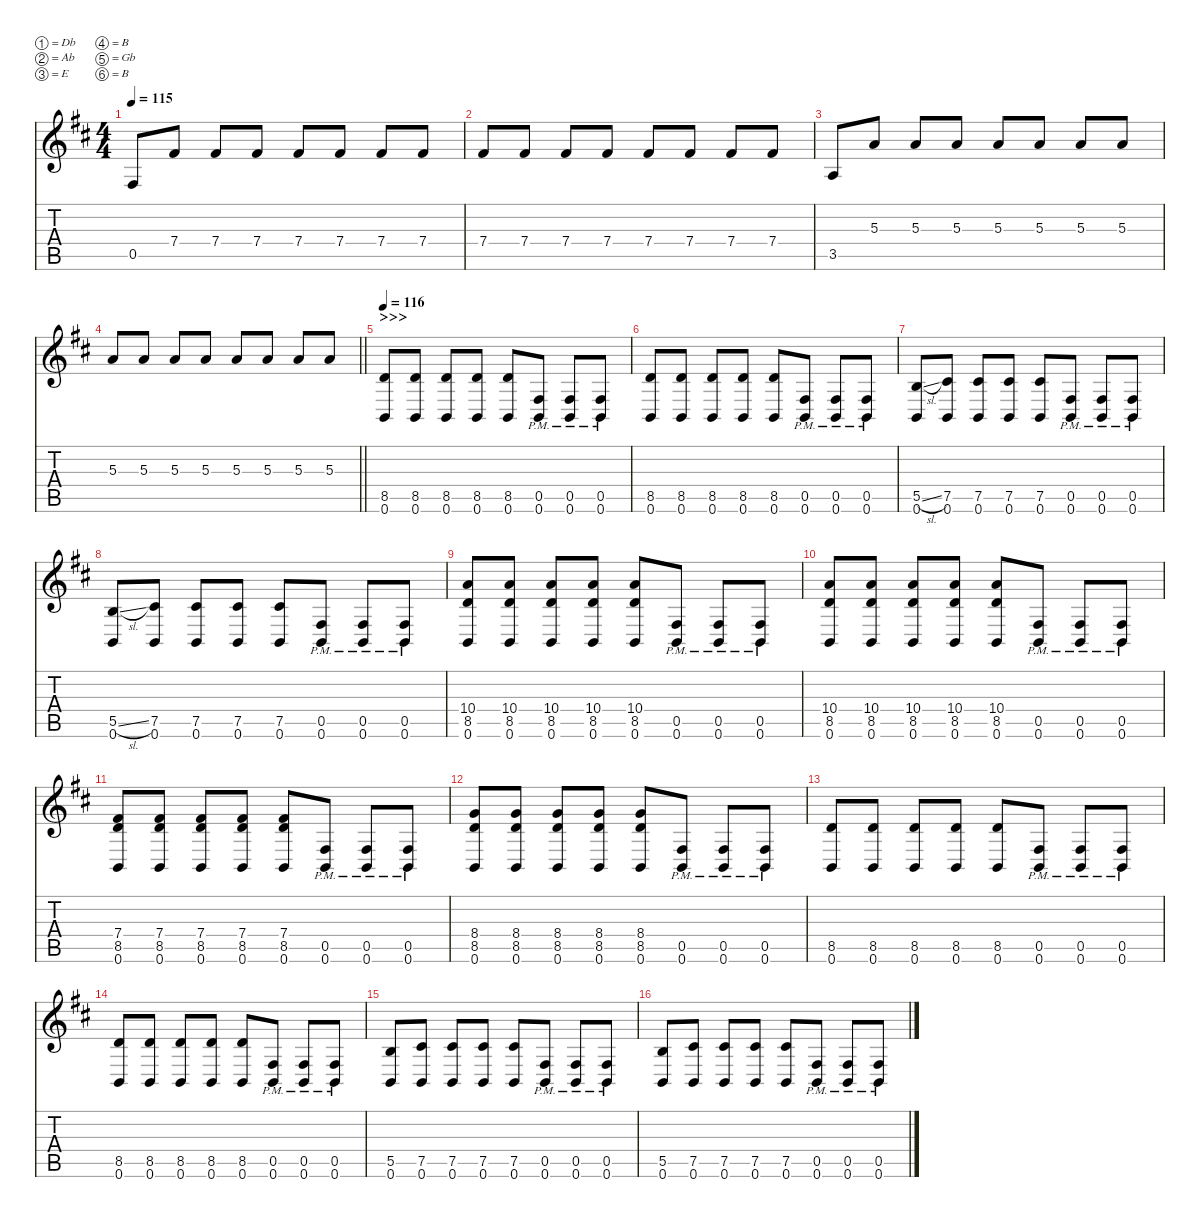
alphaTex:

\defaultSystemsLayout 4
\hideDynamics
\bracketExtendMode nobrackets
\singleTrackTrackNamePolicy hidden
\multiTrackTrackNamePolicy hidden
\firstSystemTrackNameMode fullname
\firstSystemTrackNameOrientation horizontal
\otherSystemsTrackNameOrientation horizontal
\track ("Aaron Turner" "dist.guit.") {defaultSystemsLayout 8 instrument distortionguitar}
\staff {score tabs}
\tuning (Db4 Ab3 E3 B2 Gb2 B1)
\ts (4 4)
\tempo 115
\clef g2
\ks bminor
0.5{acc #}.8{dy f beam Up} 7.4{acc #}.8{beam Up} 7.4{acc #}.8{beam Up} 7.4{acc #}.8{beam Up} 7.4{acc #}.8{beam Up} 7.4{acc #}.8{beam Up} 7.4{acc #}.8{beam Up} 7.4{acc #}.8{beam Up} |
7.4{acc #}.8{beam Up} 7.4{acc #}.8{beam Up} 7.4{acc #}.8{beam Up} 7.4{acc #}.8{beam Up} 7.4{acc #}.8{beam Up} 7.4{acc #}.8{beam Up} 7.4{acc #}.8{beam Up} 7.4{acc #}.8{beam Up} |
3.5{acc forcenatural}.8{beam Up} 5.3{acc forcenatural}.8{beam Up} 5.3{acc forcenatural}.8{beam Up} 5.3{acc forcenatural}.8{beam Up} 5.3{acc forcenatural}.8{beam Up} 5.3{acc forcenatural}.8{beam Up} 5.3{acc forcenatural}.8{beam Up} 5.3{acc forcenatural}.8{beam Up} |
\barLineRight lightlight
5.3{acc forcenatural}.8{beam Up} 5.3{acc forcenatural}.8{beam Up} 5.3{acc forcenatural}.8{beam Up} 5.3{acc forcenatural}.8{beam Up} 5.3{acc forcenatural}.8{beam Up} 5.3{acc forcenatural}.8{beam Up} 5.3{acc forcenatural}.8{beam Up} 5.3{acc forcenatural}.8{beam Up} |
\section ("" ">>>")
\tempo 116
(8.5{acc forcenatural} 0.6{acc forcenatural}).8{beam Up} (8.5{acc forcenatural} 0.6{acc forcenatural}).8{beam Up} (8.5{acc forcenatural} 0.6{acc forcenatural}).8{beam Up} (8.5{acc forcenatural} 0.6{acc forcenatural}).8{beam Up} (8.5{acc forcenatural} 0.6{acc forcenatural}).8{beam Up} (0.5{pm acc #} 0.6{pm acc forcenatural}).8{beam Up} (0.5{pm acc #} 0.6{pm acc forcenatural}).8{beam Up} (0.5{pm acc #} 0.6{pm acc forcenatural}).8{beam Up} |
(8.5{acc forcenatural} 0.6{acc forcenatural}).8{beam Up} (8.5{acc forcenatural} 0.6{acc forcenatural}).8{beam Up} (8.5{acc forcenatural} 0.6{acc forcenatural}).8{beam Up} (8.5{acc forcenatural} 0.6{acc forcenatural}).8{beam Up} (8.5{acc forcenatural} 0.6{acc forcenatural}).8{beam Up} (0.5{pm acc #} 0.6{pm acc forcenatural}).8{beam Up} (0.5{pm acc #} 0.6{pm acc forcenatural}).8{beam Up} (0.5{pm acc #} 0.6{pm acc forcenatural}).8{beam Up} |
(5.5{sl acc forcenatural} 0.6{acc forcenatural}).8{beam Up} (7.5{acc #} 0.6{acc forcenatural}).8{beam Up} (7.5{acc #} 0.6{acc forcenatural}).8{beam Up} (7.5{acc #} 0.6{acc forcenatural}).8{beam Up} (7.5{acc #} 0.6{acc forcenatural}).8{beam Up} (0.5{pm acc #} 0.6{pm acc forcenatural}).8{beam Up} (0.5{pm acc #} 0.6{pm acc forcenatural}).8{beam Up} (0.5{pm acc #} 0.6{pm acc forcenatural}).8{beam Up} |
(5.5{sl acc forcenatural} 0.6{acc forcenatural}).8{beam Up} (7.5{acc #} 0.6{acc forcenatural}).8{beam Up} (7.5{acc #} 0.6{acc forcenatural}).8{beam Up} (7.5{acc #} 0.6{acc forcenatural}).8{beam Up} (7.5{acc #} 0.6{acc forcenatural}).8{beam Up} (0.5{pm acc #} 0.6{pm acc forcenatural}).8{beam Up} (0.5{pm acc #} 0.6{pm acc forcenatural}).8{beam Up} (0.5{pm acc #} 0.6{pm acc forcenatural}).8{beam Up} |
(10.4{acc forcenatural} 8.5{acc forcenatural} 0.6{acc forcenatural}).8{beam Up} (10.4{acc forcenatural} 8.5{acc forcenatural} 0.6{acc forcenatural}).8{beam Up} (10.4{acc forcenatural} 8.5{acc forcenatural} 0.6{acc forcenatural}).8{beam Up} (10.4{acc forcenatural} 8.5{acc forcenatural} 0.6{acc forcenatural}).8{beam Up} (10.4{acc forcenatural} 8.5{acc forcenatural} 0.6{acc forcenatural}).8{beam Up} (0.5{pm acc #} 0.6{pm acc forcenatural}).8{beam Up} (0.5{pm acc #} 0.6{pm acc forcenatural}).8{beam Up} (0.5{pm acc #} 0.6{pm acc forcenatural}).8{beam Up} |
(10.4{acc forcenatural} 8.5{acc forcenatural} 0.6{acc forcenatural}).8{beam Up} (10.4{acc forcenatural} 8.5{acc forcenatural} 0.6{acc forcenatural}).8{beam Up} (10.4{acc forcenatural} 8.5{acc forcenatural} 0.6{acc forcenatural}).8{beam Up} (10.4{acc forcenatural} 8.5{acc forcenatural} 0.6{acc forcenatural}).8{beam Up} (10.4{acc forcenatural} 8.5{acc forcenatural} 0.6{acc forcenatural}).8{beam Up} (0.5{pm acc #} 0.6{pm acc forcenatural}).8{beam Up} (0.5{pm acc #} 0.6{pm acc forcenatural}).8{beam Up} (0.5{pm acc #} 0.6{pm acc forcenatural}).8{beam Up} |
(7.4{acc #} 8.5{acc forcenatural} 0.6{acc forcenatural}).8{beam Up} (7.4{acc #} 8.5{acc forcenatural} 0.6{acc forcenatural}).8{beam Up} (7.4{acc #} 8.5{acc forcenatural} 0.6{acc forcenatural}).8{beam Up} (7.4{acc #} 8.5{acc forcenatural} 0.6{acc forcenatural}).8{beam Up} (7.4{acc #} 8.5{acc forcenatural} 0.6{acc forcenatural}).8{beam Up} (0.5{pm acc #} 0.6{pm acc forcenatural}).8{beam Up} (0.5{pm acc #} 0.6{pm acc forcenatural}).8{beam Up} (0.5{pm acc #} 0.6{pm acc forcenatural}).8{beam Up} |
(8.4{acc forcenatural} 8.5{acc forcenatural} 0.6{acc forcenatural}).8{beam Up} (8.4{acc forcenatural} 8.5{acc forcenatural} 0.6{acc forcenatural}).8{beam Up} (8.4{acc forcenatural} 8.5{acc forcenatural} 0.6{acc forcenatural}).8{beam Up} (8.4{acc forcenatural} 8.5{acc forcenatural} 0.6{acc forcenatural}).8{beam Up} (8.4{acc forcenatural} 8.5{acc forcenatural} 0.6{acc forcenatural}).8{beam Up} (0.5{pm acc #} 0.6{pm acc forcenatural}).8{beam Up} (0.5{pm acc #} 0.6{pm acc forcenatural}).8{beam Up} (0.5{pm acc #} 0.6{pm acc forcenatural}).8{beam Up} |
(8.5{acc forcenatural} 0.6{acc forcenatural}).8{beam Up} (8.5{acc forcenatural} 0.6{acc forcenatural}).8{beam Up} (8.5{acc forcenatural} 0.6{acc forcenatural}).8{beam Up} (8.5{acc forcenatural} 0.6{acc forcenatural}).8{beam Up} (8.5{acc forcenatural} 0.6{acc forcenatural}).8{beam Up} (0.5{pm acc #} 0.6{pm acc forcenatural}).8{beam Up} (0.5{pm acc #} 0.6{pm acc forcenatural}).8{beam Up} (0.5{pm acc #} 0.6{pm acc forcenatural}).8{beam Up} |
(8.5{acc forcenatural} 0.6{acc forcenatural}).8{beam Up} (8.5{acc forcenatural} 0.6{acc forcenatural}).8{beam Up} (8.5{acc forcenatural} 0.6{acc forcenatural}).8{beam Up} (8.5{acc forcenatural} 0.6{acc forcenatural}).8{beam Up} (8.5{acc forcenatural} 0.6{acc forcenatural}).8{beam Up} (0.5{pm acc #} 0.6{pm acc forcenatural}).8{beam Up} (0.5{pm acc #} 0.6{pm acc forcenatural}).8{beam Up} (0.5{pm acc #} 0.6{pm acc forcenatural}).8{beam Up} |
(5.5{acc forcenatural} 0.6{acc forcenatural}).8{beam Up} (7.5{acc #} 0.6{acc forcenatural}).8{beam Up} (7.5{acc #} 0.6{acc forcenatural}).8{beam Up} (7.5{acc #} 0.6{acc forcenatural}).8{beam Up} (7.5{acc #} 0.6{acc forcenatural}).8{beam Up} (0.5{pm acc #} 0.6{pm acc forcenatural}).8{beam Up} (0.5{pm acc #} 0.6{pm acc forcenatural}).8{beam Up} (0.5{pm acc #} 0.6{pm acc forcenatural}).8{beam Up} |
(5.5{acc forcenatural} 0.6{acc forcenatural}).8{beam Up} (7.5{acc #} 0.6{acc forcenatural}).8{beam Up} (7.5{acc #} 0.6{acc forcenatural}).8{beam Up} (7.5{acc #} 0.6{acc forcenatural}).8{beam Up} (7.5{acc #} 0.6{acc forcenatural}).8{beam Up} (0.5{pm acc #} 0.6{pm acc forcenatural}).8{beam Up} (0.5{pm acc #} 0.6{pm acc forcenatural}).8{beam Up} (0.5{pm acc #} 0.6{pm acc forcenatural}).8{beam Up}
